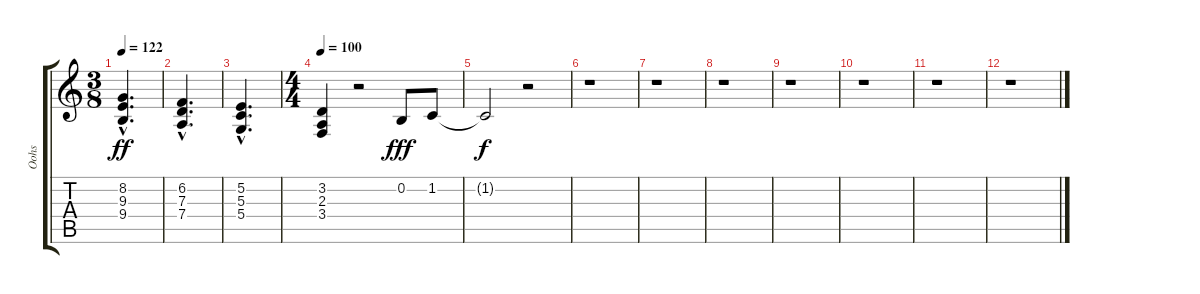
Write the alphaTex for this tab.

\track ("Oohs" "Oohs") {instrument voiceoohs}
\staff {score tabs}
\tuning (E4 B3 G3 D3 A2 E2) {hide}
\ts (3 8)
\tempo 122
\clef g2
\ks c
(8.2{hac} 9.3{hac} 9.4{hac}).4{d dy ff} |
(6.2{hac} 7.3{hac} 7.4{hac}).4{d} |
(5.2{hac} 5.3{hac} 5.4{hac}).4{d} |
\ts (4 4)
\tempo 100
(3.2 2.3 3.4).4 r.2 0.2.8{dy fff} 1.2.8 |
1.2{t}.2{dy f} r.2 |
r.1 |
r.1 |
r.1 |
r.1 |
r.1 |
r.1 |
r.1
